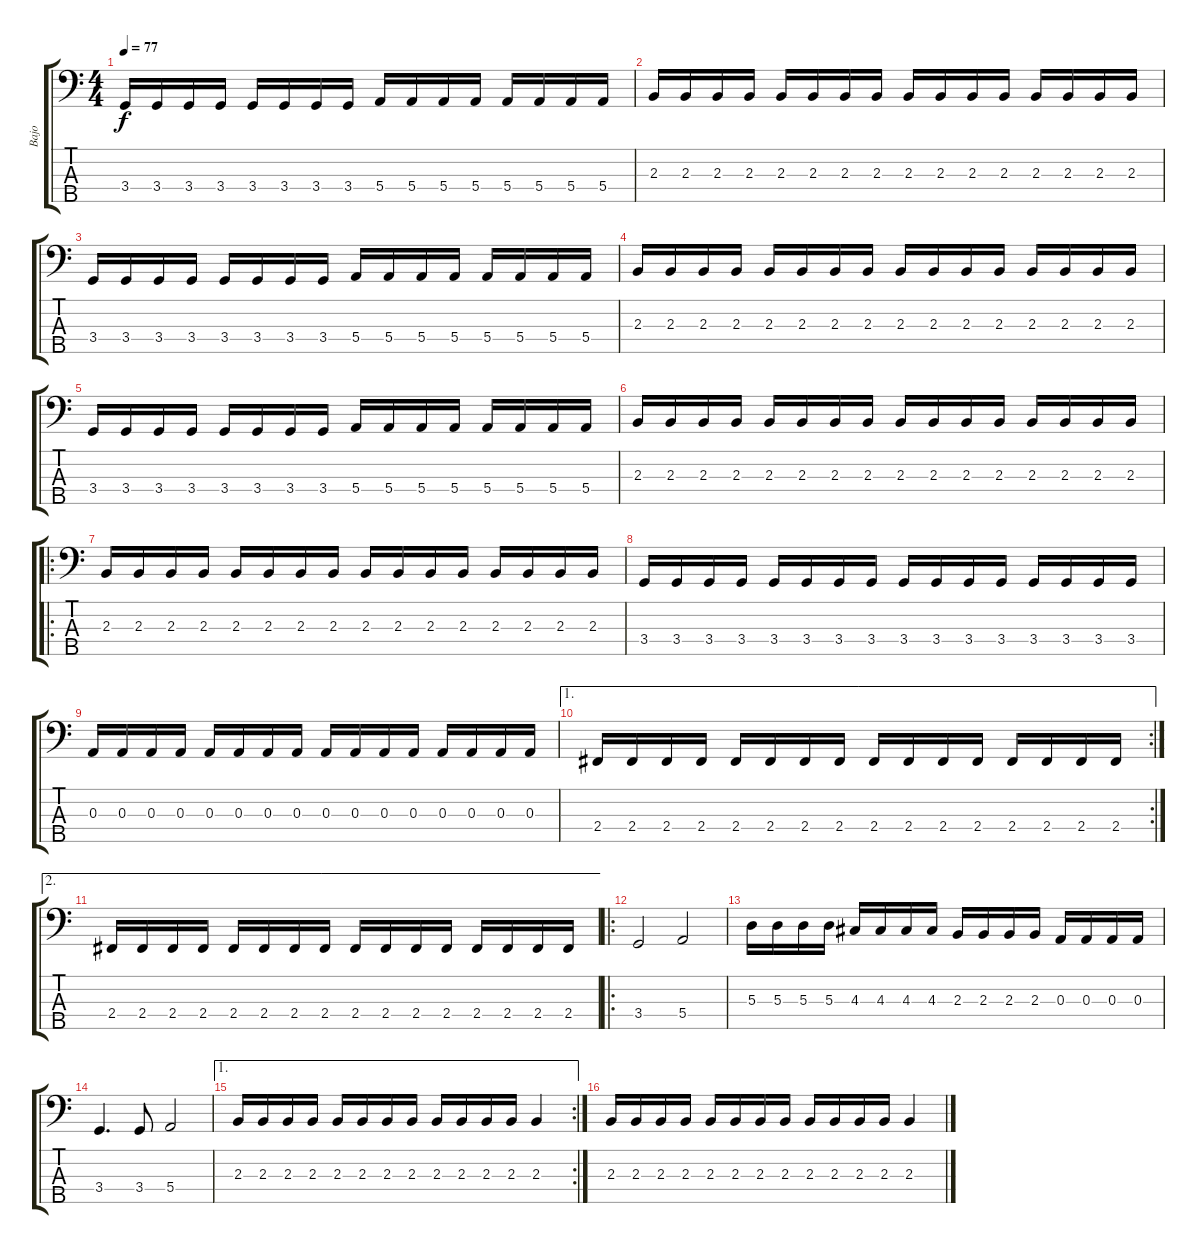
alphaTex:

\track ("Bajo" "Bajo") {instrument electricbasspick}
\staff {score tabs}
\tuning (G2 D2 A1 E1 B0) {hide}
\ts (4 4)
\tempo 77
\clef f4
\ks c
3.4.16{dy f} 3.4.16 3.4.16 3.4.16 3.4.16 3.4.16 3.4.16 3.4.16 5.4.16 5.4.16 5.4.16 5.4.16 5.4.16 5.4.16 5.4.16 5.4.16 |
2.3.16 2.3.16 2.3.16 2.3.16 2.3.16 2.3.16 2.3.16 2.3.16 2.3.16 2.3.16 2.3.16 2.3.16 2.3.16 2.3.16 2.3.16 2.3.16 |
3.4.16 3.4.16 3.4.16 3.4.16 3.4.16 3.4.16 3.4.16 3.4.16 5.4.16 5.4.16 5.4.16 5.4.16 5.4.16 5.4.16 5.4.16 5.4.16 |
2.3.16 2.3.16 2.3.16 2.3.16 2.3.16 2.3.16 2.3.16 2.3.16 2.3.16 2.3.16 2.3.16 2.3.16 2.3.16 2.3.16 2.3.16 2.3.16 |
3.4.16 3.4.16 3.4.16 3.4.16 3.4.16 3.4.16 3.4.16 3.4.16 5.4.16 5.4.16 5.4.16 5.4.16 5.4.16 5.4.16 5.4.16 5.4.16 |
2.3.16 2.3.16 2.3.16 2.3.16 2.3.16 2.3.16 2.3.16 2.3.16 2.3.16 2.3.16 2.3.16 2.3.16 2.3.16 2.3.16 2.3.16 2.3.16 |
\ro
2.3.16 2.3.16 2.3.16 2.3.16 2.3.16 2.3.16 2.3.16 2.3.16 2.3.16 2.3.16 2.3.16 2.3.16 2.3.16 2.3.16 2.3.16 2.3.16 |
3.4.16 3.4.16 3.4.16 3.4.16 3.4.16 3.4.16 3.4.16 3.4.16 3.4.16 3.4.16 3.4.16 3.4.16 3.4.16 3.4.16 3.4.16 3.4.16 |
0.3.16 0.3.16 0.3.16 0.3.16 0.3.16 0.3.16 0.3.16 0.3.16 0.3.16 0.3.16 0.3.16 0.3.16 0.3.16 0.3.16 0.3.16 0.3.16 |
\ae 1
\rc 2
2.4.16 2.4.16 2.4.16 2.4.16 2.4.16 2.4.16 2.4.16 2.4.16 2.4.16 2.4.16 2.4.16 2.4.16 2.4.16 2.4.16 2.4.16 2.4.16 |
\ae 2
2.4.16 2.4.16 2.4.16 2.4.16 2.4.16 2.4.16 2.4.16 2.4.16 2.4.16 2.4.16 2.4.16 2.4.16 2.4.16 2.4.16 2.4.16 2.4.16 |
\ro
3.4.2 5.4.2 |
5.3.16 5.3.16 5.3.16 5.3.16 4.3.16 4.3.16 4.3.16 4.3.16 2.3.16 2.3.16 2.3.16 2.3.16 0.3.16 0.3.16 0.3.16 0.3.16 |
3.4.4{d} 3.4.8 5.4.2 |
\ae 1
\rc 2
2.3.16 2.3.16 2.3.16 2.3.16 2.3.16 2.3.16 2.3.16 2.3.16 2.3.16 2.3.16 2.3.16 2.3.16 2.3.4 |
2.3.16 2.3.16 2.3.16 2.3.16 2.3.16 2.3.16 2.3.16 2.3.16 2.3.16 2.3.16 2.3.16 2.3.16 2.3.4
